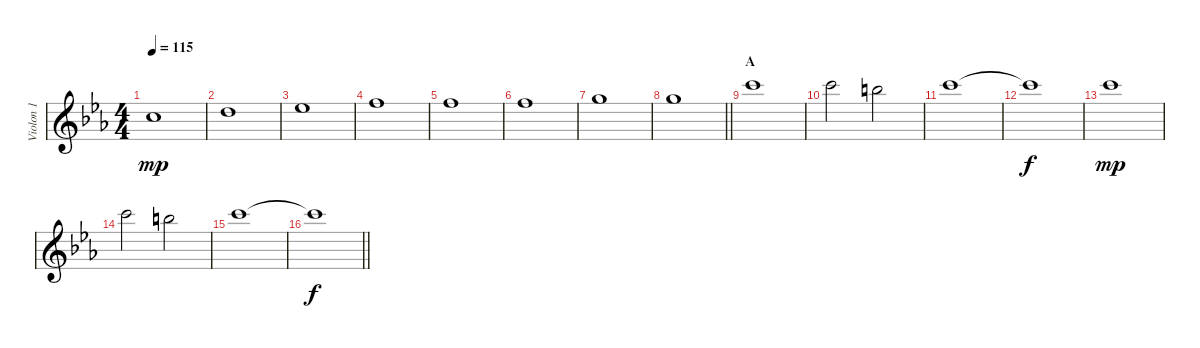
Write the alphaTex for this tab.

\track ("Violon 1" "Violon 1") {instrument stringensemble1}
\staff {score}
\tuning (E4 B3 G3 D3 A2 E2) {hide}
\ts (4 4)
\tempo 115
\clef g2
\ks cminor
8.1.1{dy mp volume 13} |
10.1.1 |
11.1.1 |
13.1.1 |
13.1.1 |
13.1.1 |
15.1.1 |
\barLineRight lightlight
15.1.1 |
\section ("" "A")
20.1.1{volume 16} |
20.1.2 19.1.2 |
20.1.1 |
20.1{t}.1{dy f} |
20.1.1{dy mp} |
20.1.2 19.1.2 |
20.1.1 |
\barLineRight lightlight
20.1{t}.1{dy f}
